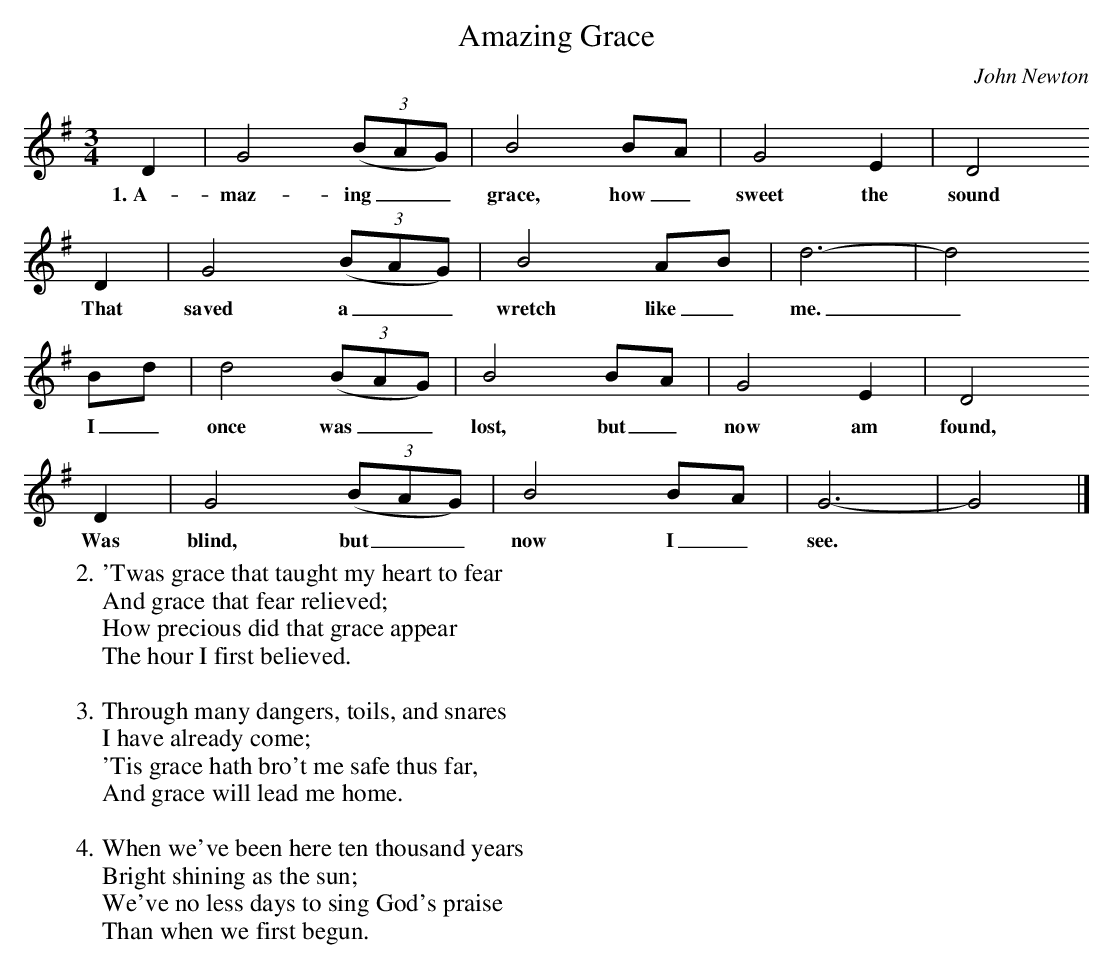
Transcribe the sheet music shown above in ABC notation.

X:1
T:Amazing Grace
C:John Newton
M:3/4
L:1/8
K:G
  D2 | G4 (3(BAG) | B4 BA | G4 E2 | D4
w:1.~A-maz-ing__ grace, how_ sweet the sound
  D2 | G4 (3(BAG) | B4 AB | d6- | d4
w:That saved a__ wretch like_ me._
  Bd | d4 (3(BAG) | B4 BA | G4 E2 | D4
w:I_ once was__ lost, but_ now am found,
  D2 | G4 (3(BAG) | B4 BA | G6- | G4 |]
w:Was blind, but__ now I_ see.
W:2. 'Twas grace that taught my heart to fear
W:And grace that fear relieved;
W:How precious did that grace appear
W:The hour I first believed.
W:
W:3. Through many dangers, toils, and snares
W:I have already come;
W:'Tis grace hath bro't me safe thus far,
W:And grace will lead me home.
W:
W:4. When we've been here ten thousand years
W:Bright shining as the sun;
W:We've no less days to sing God's praise
W:Than when we first begun.
